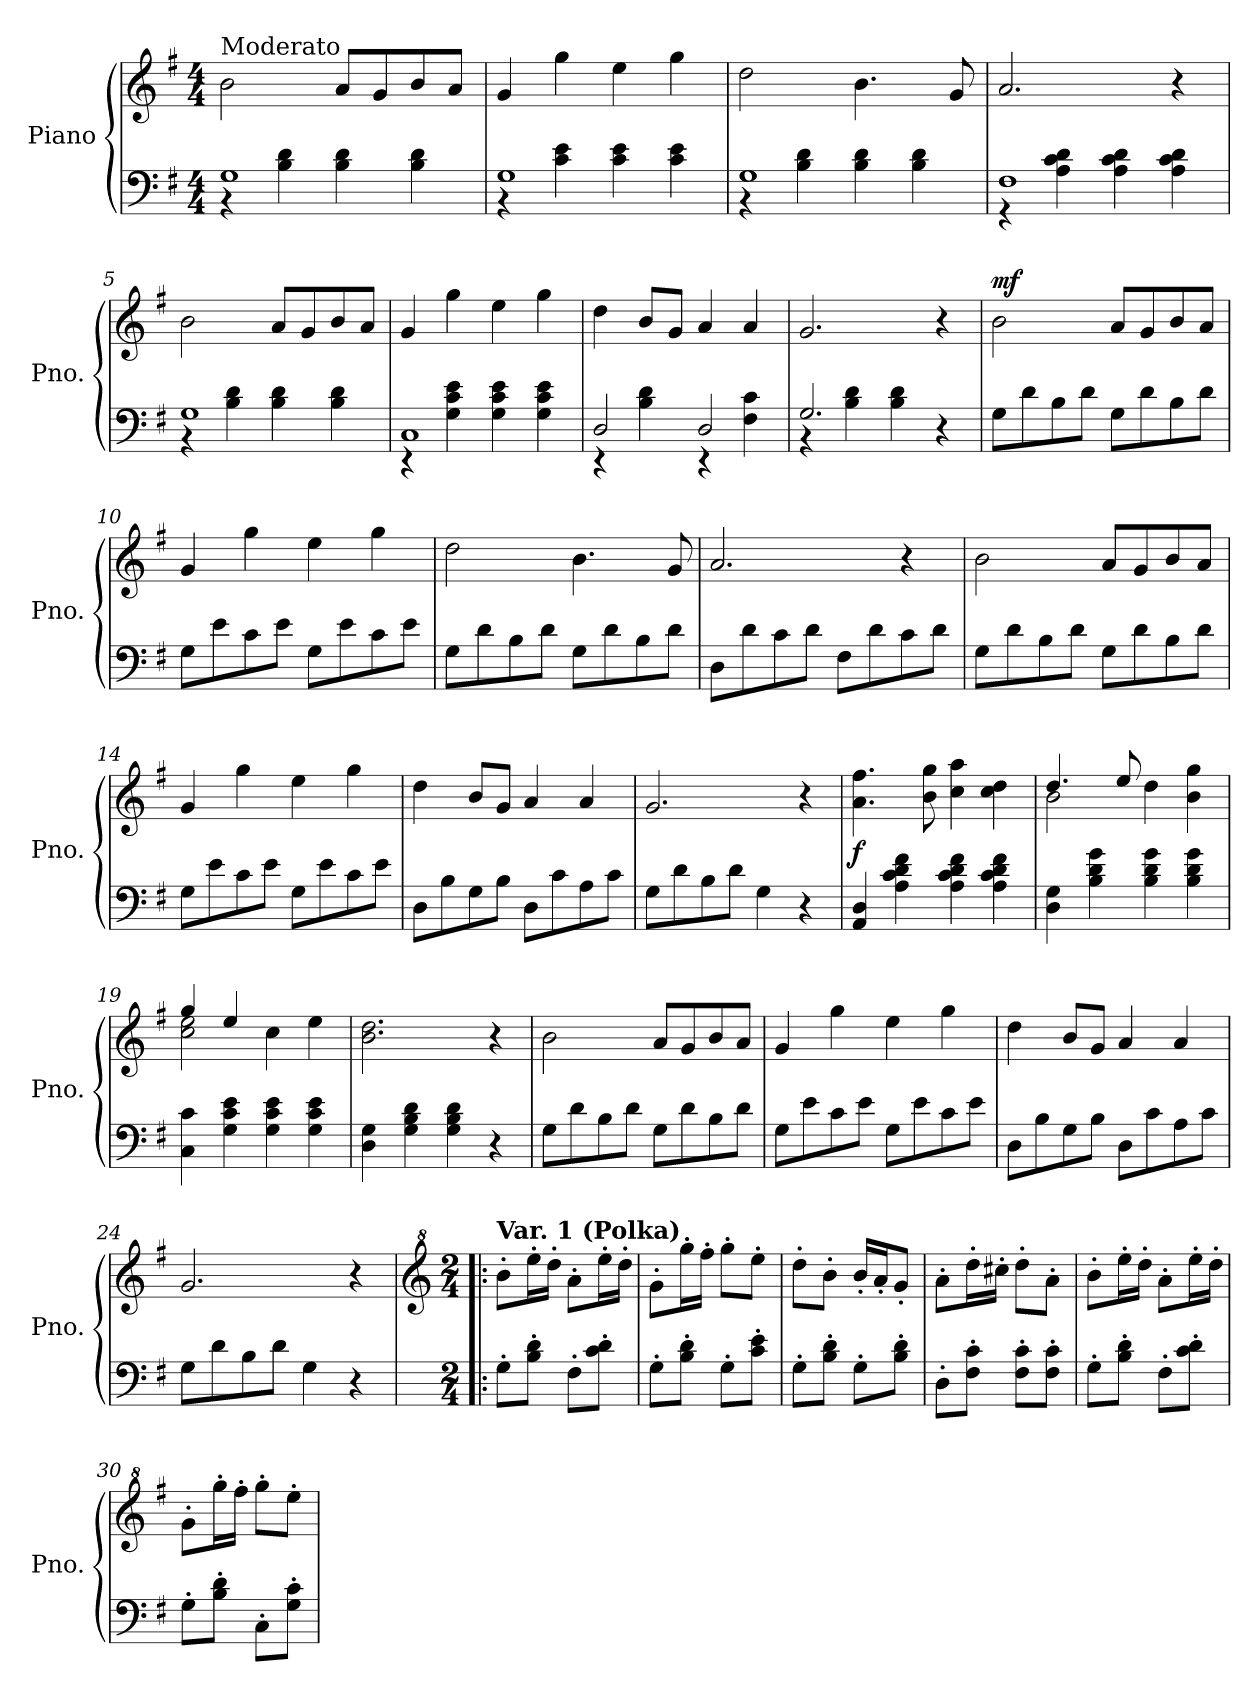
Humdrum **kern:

**kern	**kern	**dynam
*part1	*part1	*part1
*staff2	*staff1	*staff1/2
*I"Piano	*	*
*I'Pno.	*	*
*clefF4	*clefG2	*
*k[f#]	*k[f#]	*
*M4/4	*M4/4	*
*MM120	*MM120	*
=1	=1	=1
*^	*	*
!	!	!LO:TX:a:t=Moderato	!
!	!	!	!LO:DY:b=2
!	!	!	!LO:DY:n=1:a
1G	4r	2b\	p mf
.	4B\ 4d\	.	.
.	4B\ 4d\	8a/L	.
.	.	8g/	.
.	4B\ 4d\	8b/	.
.	.	8a/J	.
=2	=2	=2	=2
1G	4r	4g/	.
.	4c\ 4e\	4gg\	.
.	4c\ 4e\	4ee\	.
.	4c\ 4e\	4gg\	.
=3	=3	=3	=3
1G	4r	2dd\	.
.	4B\ 4d\	.	.
.	4B\ 4d\	4.b\	.
.	4B\ 4d\	.	.
.	.	8g/	.
=4	=4	=4	=4
1F#	4r	2.a/	.
.	4A\ 4c\ 4d\	.	.
.	4A\ 4c\ 4d\	.	.
.	4A\ 4c\ 4d\	4r	.
!!LO:LB:g=z
=5	=5	=5	=5
1G	4r	2b\	.
.	4B\ 4d\	.	.
.	4B\ 4d\	8a/L	.
.	.	8g/	.
.	4B\ 4d\	8b/	.
.	.	8a/J	.
=6	=6	=6	=6
1C	4r	4g/	.
.	4G\ 4c\ 4e\	4gg\	.
.	4G\ 4c\ 4e\	4ee\	.
.	4G\ 4c\ 4e\	4gg\	.
=7	=7	=7	=7
2D/	4r	4dd\	.
.	4B\ 4d\	8b/L	.
.	.	8g/J	.
2D/	4r	4a/	.
.	4F#\ 4c\	4a/	.
=8	=8	=8	=8
2.G/	4r	2.g/	.
.	4B\ 4d\	.	.
.	4B\ 4d\	.	.
4r	4ryy	4r	.
!!LO:LB:g=z
=9	=9	=9	=9
!	!	!	!LO:DY:a
*v	*v	*	*
8G\L	2b\	mf
8d\	.	.
8B\	.	.
8d\J	.	.
8G\L	8a/L	.
8d\	8g/	.
8B\	8b/	.
8d\J	8a/J	.
=10	=10	=10
8G\L	4g/	.
8e\	.	.
8c\	4gg\	.
8e\J	.	.
8G\L	4ee\	.
8e\	.	.
8c\	4gg\	.
8e\J	.	.
=11	=11	=11
8G\L	2dd\	.
8d\	.	.
8B\	.	.
8d\J	.	.
8G\L	4.b\	.
8d\	.	.
8B\	.	.
8d\J	8g/	.
=12	=12	=12
8D\L	2.a/	.
8d\	.	.
8c\	.	.
8d\J	.	.
8F#\L	.	.
8d\	.	.
8c\	4r	.
8d\J	.	.
!!LO:PB:g=z
=13	=13	=13
8G\L	2b\	.
8d\	.	.
8B\	.	.
8d\J	.	.
8G\L	8a/L	.
8d\	8g/	.
8B\	8b/	.
8d\J	8a/J	.
=14	=14	=14
8G\L	4g/	.
8e\	.	.
8c\	4gg\	.
8e\J	.	.
8G\L	4ee\	.
8e\	.	.
8c\	4gg\	.
8e\J	.	.
=15	=15	=15
8D\L	4dd\	.
8B\	.	.
8G\	8b/L	.
8B\J	8g/J	.
8D\L	4a/	.
8c\	.	.
8A\	4a/	.
8c\J	.	.
=16	=16	=16
8G\L	2.g/	.
8d\	.	.
8B\	.	.
8d\J	.	.
4G\	.	.
4r	4r	.
!!LO:LB:g=z
=17	=17	=17
!	!	!LO:DY:b
4AA/ 4D/	4.a\ 4.ff#\	f
4A\ 4c\ 4d\ 4f#\	.	.
.	8b\ 8gg\	.
4A\ 4c\ 4d\ 4f#\	4cc\ 4aa\	.
4A\ 4c\ 4d\ 4f#\	4cc\ 4dd\	.
=18	=18	=18
*	*^	*
4D\ 4G\	4.dd/	2b\	.
4B\ 4d\ 4g\	.	.	.
.	8ee/	.	.
4B\ 4d\ 4g\	4dd\	2ryy	.
4B\ 4d\ 4g\	4b\ 4gg\	.	.
=19	=19	=19	=19
4C\ 4c\	4gg/	2cc\ 2ee\	.
4G\ 4c\ 4e\	4ee/	.	.
4G\ 4c\ 4e\	4cc\	2ryy	.
4G\ 4c\ 4e\	4ee\	.	.
*	*v	*v	*
=20	=20	=20
4D\ 4G\	2.b\ 2.dd\	.
4G\ 4B\ 4d\	.	.
4G\ 4B\ 4d\	.	.
4r	4r	.
!!LO:LB:g=z
=21	=21	=21
!	!	!LO:DY:b=2
!	!	!LO:DY:n=1:b
8G\L	2b\	p mf
8d\	.	.
8B\	.	.
8d\J	.	.
8G\L	8a/L	.
8d\	8g/	.
8B\	8b/	.
8d\J	8a/J	.
=22	=22	=22
8G\L	4g/	.
8e\	.	.
8c\	4gg\	.
8e\J	.	.
8G\L	4ee\	.
8e\	.	.
8c\	4gg\	.
8e\J	.	.
=23	=23	=23
8D\L	4dd\	.
8B\	.	.
8G\	8b/L	.
8B\J	8g/J	.
8D\L	4a/	.
8c\	.	.
8A\	4a/	.
8c\J	.	.
=24	=24	=24
8G\L	2.g/	.
8d\	.	.
8B\	.	.
8d\J	.	.
4G\	.	.
4r	4r	.
!!LO:LB:g=z
=25!|:	=25!|:	=25!|:
*	*clefG^2	*
*M2/4	*M2/4	*
!	!LO:TX:a:B:t=Var. 1 (Polka)	!
8G'\L	8bb'\L	.
8B\' 8d\'J	16eee'\L	.
.	16ddd'\JJ	.
8F#'\L	8aa'\L	.
8c\' 8d\'J	16eee'\L	.
.	16ddd'\JJ	.
=26	=26	=26
8G'\L	8gg'\L	.
8B\' 8d\'J	16ggg'\L	.
.	16fff#'\JJ	.
8G'\L	8ggg'\L	.
8c\' 8e\'J	8eee'\J	.
=27	=27	=27
8G'\L	8ddd'\L	.
8B\' 8d\'J	8bb'\J	.
8G'\L	16bb'/LL	.
.	16aa'/J	.
8B\' 8d\'J	8gg'/J	.
=28	=28	=28
8D'\L	8aa'\L	.
8F#\' 8c\'J	16ddd'\L	.
.	16ccc#X'\JJ	.
8F#\' 8c\'L	8ddd'\L	.
8F#\' 8c\'J	8aa'\J	.
!!LO:LB:g=z
=29	=29	=29
8G'\L	8bb'\L	.
8B\' 8d\'J	16eee'\L	.
.	16ddd'\JJ	.
8F#'\L	8aa'\L	.
8c\' 8d\'J	16eee'\L	.
.	16ddd'\JJ	.
=30	=30	=30
8G'\L	8gg'\L	.
8B\' 8d\'J	16ggg'\L	.
.	16fff#'\JJ	.
8C'\L	8ggg'\L	.
8G\' 8c\'J	8eee'\J	.
=	=	=
*-	*-	*-
